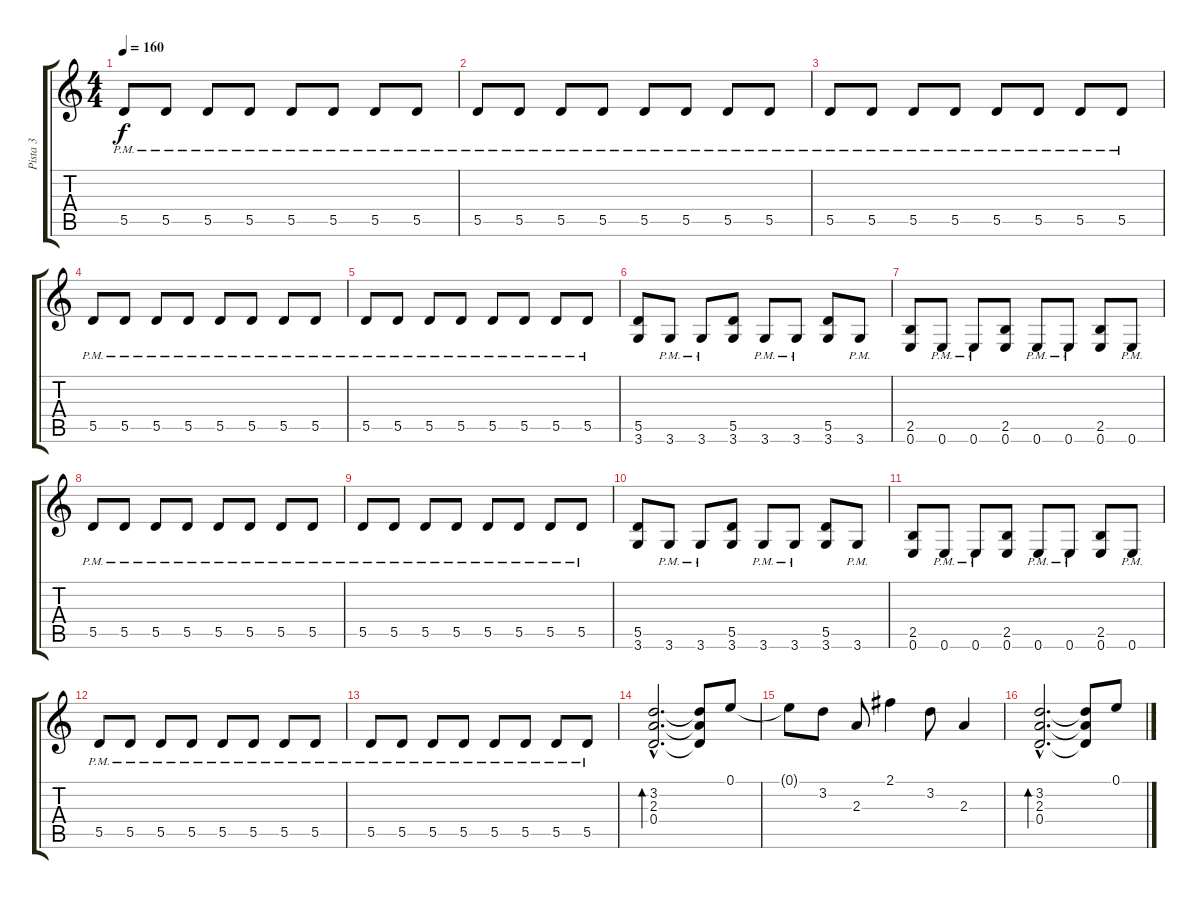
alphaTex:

\track ("Pista 3" "Pista 3") {instrument overdrivenguitar}
\staff {score tabs}
\tuning (E4 B3 G3 D3 A2 E2) {hide}
\ts (4 4)
\tempo 160
\clef g2
\ks c
5.5{pm}.8{dy f} 5.5{pm}.8 5.5{pm}.8 5.5{pm}.8 5.5{pm}.8 5.5{pm}.8 5.5{pm}.8 5.5{pm}.8 |
5.5{pm}.8 5.5{pm}.8 5.5{pm}.8 5.5{pm}.8 5.5{pm}.8 5.5{pm}.8 5.5{pm}.8 5.5{pm}.8 |
5.5{pm}.8 5.5{pm}.8 5.5{pm}.8 5.5{pm}.8 5.5{pm}.8 5.5{pm}.8 5.5{pm}.8 5.5{pm}.8 |
5.5{pm}.8 5.5{pm}.8 5.5{pm}.8 5.5{pm}.8 5.5{pm}.8 5.5{pm}.8 5.5{pm}.8 5.5{pm}.8 |
5.5{pm}.8 5.5{pm}.8 5.5{pm}.8 5.5{pm}.8 5.5{pm}.8 5.5{pm}.8 5.5{pm}.8 5.5{pm}.8 |
(5.5 3.6).8 3.6{pm}.8 3.6{pm}.8 (5.5 3.6).8 3.6{pm}.8 3.6{pm}.8 (5.5 3.6).8 3.6{pm}.8 |
(2.5 0.6).8 0.6{pm}.8 0.6{pm}.8 (2.5 0.6).8 0.6{pm}.8 0.6{pm}.8 (2.5 0.6).8 0.6{pm}.8 |
5.5{pm}.8 5.5{pm}.8 5.5{pm}.8 5.5{pm}.8 5.5{pm}.8 5.5{pm}.8 5.5{pm}.8 5.5{pm}.8 |
5.5{pm}.8 5.5{pm}.8 5.5{pm}.8 5.5{pm}.8 5.5{pm}.8 5.5{pm}.8 5.5{pm}.8 5.5{pm}.8 |
(5.5 3.6).8 3.6{pm}.8 3.6{pm}.8 (5.5 3.6).8 3.6{pm}.8 3.6{pm}.8 (5.5 3.6).8 3.6{pm}.8 |
(2.5 0.6).8 0.6{pm}.8 0.6{pm}.8 (2.5 0.6).8 0.6{pm}.8 0.6{pm}.8 (2.5 0.6).8 0.6{pm}.8 |
5.5{pm}.8 5.5{pm}.8 5.5{pm}.8 5.5{pm}.8 5.5{pm}.8 5.5{pm}.8 5.5{pm}.8 5.5{pm}.8 |
5.5{pm}.8 5.5{pm}.8 5.5{pm}.8 5.5{pm}.8 5.5{pm}.8 5.5{pm}.8 5.5{pm}.8 5.5{pm}.8 |
(3.2{hac} 2.3{hac} 0.4{hac}).2{d bd 480 instrument electricguitarclean} (3.2{t} 2.3{t} 0.4{t}).8 0.1.8 |
0.1{t}.8 3.2.8 2.3.8 2.1.4 3.2.8 2.3.4 |
(3.2{hac} 2.3{hac} 0.4{hac}).2{d bd 480 instrument electricguitarclean} (3.2{t} 2.3{t} 0.4{t}).8 0.1.8
